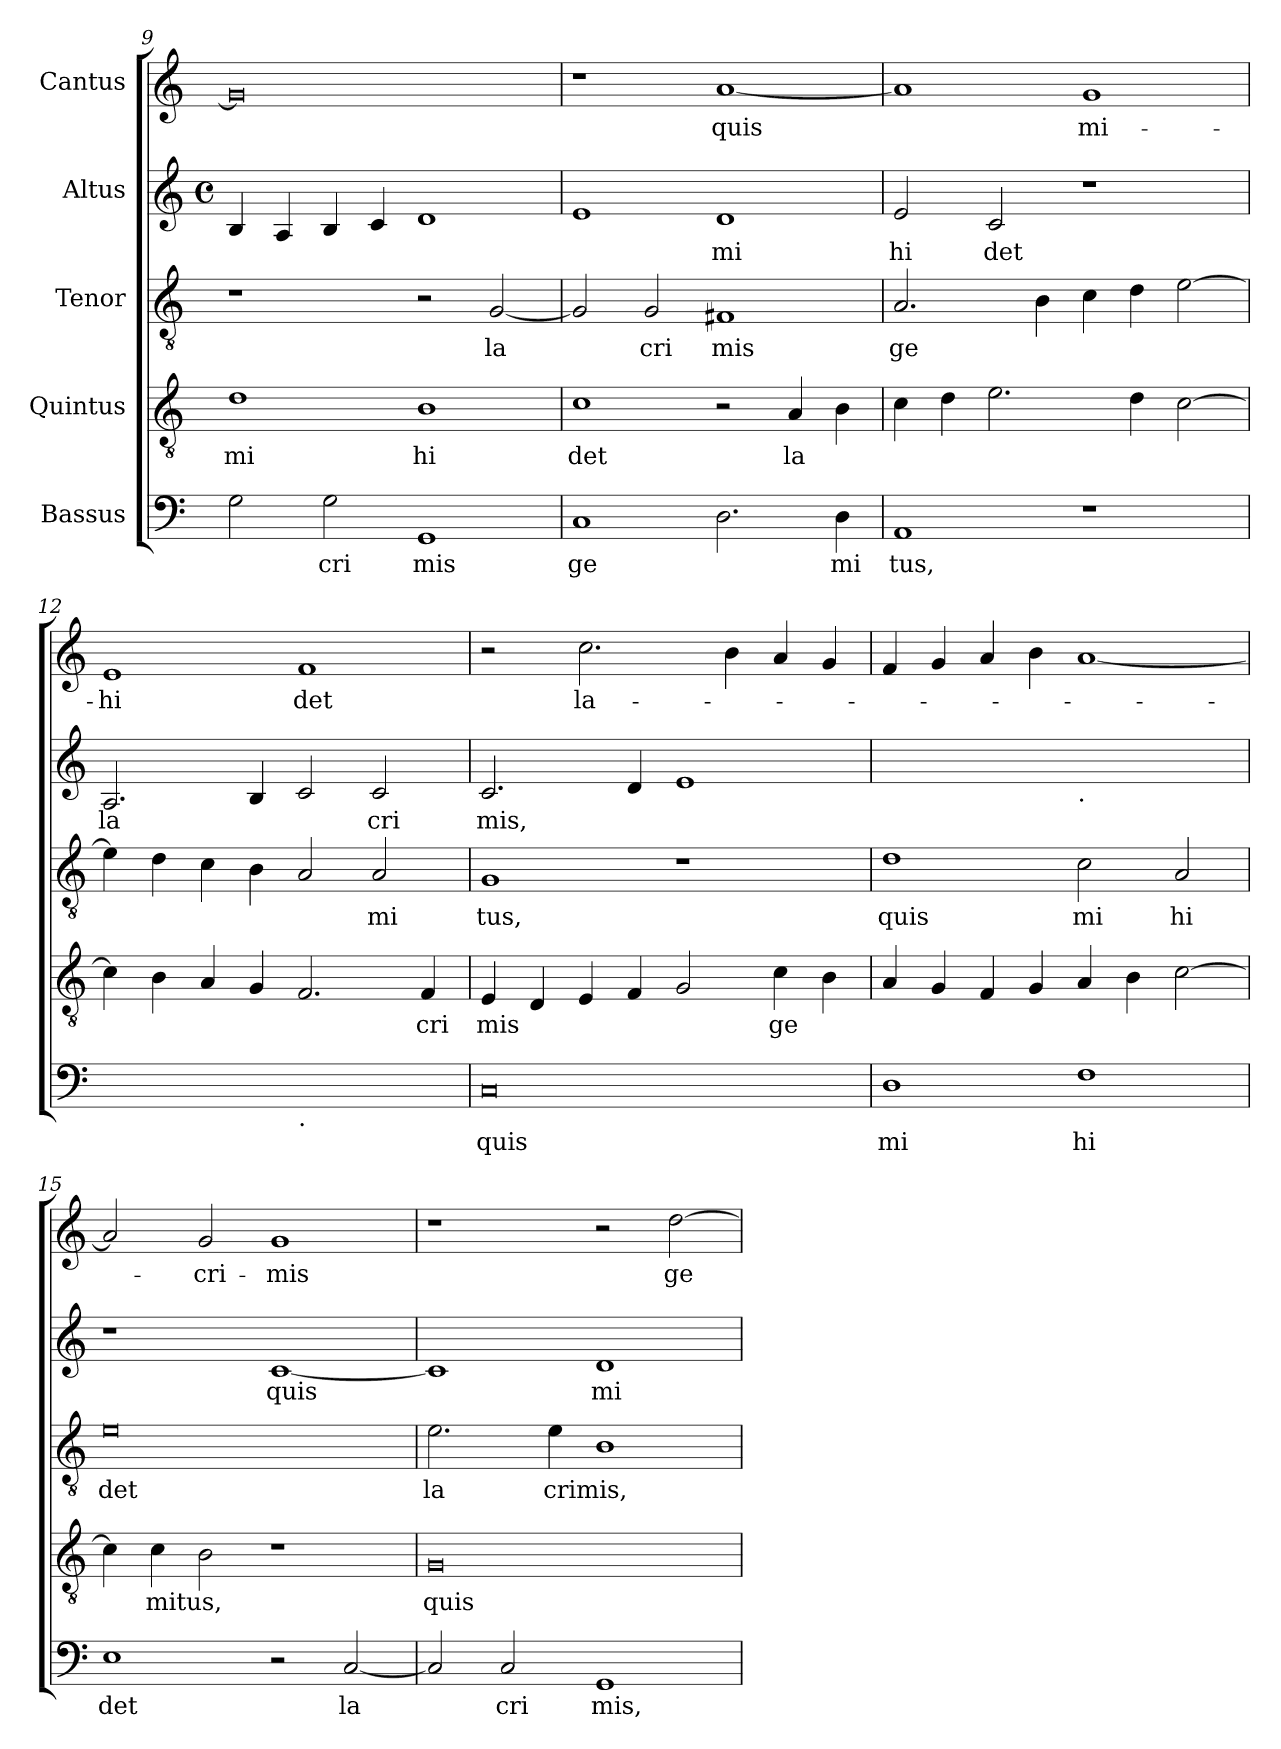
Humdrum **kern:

**kern	**text	**kern	**text	**kern	**text	**kern	**text	**kern	**text
*part5	*part5	*part4	*part4	*part3	*part3	*part2	*part2	*part1	*part1
*staff5	*staff5	*staff4	*staff4	*staff3	*staff3	*staff2	*staff2	*staff1	*staff1
*I"Bassus	*	*I"Quintus	*	*I"Tenor	*	*I"Altus	*	*I"Cantus	*
*clefF4	*	*clefGv2	*	*clefGv2	*	*clefG2	*	*clefG2	*
*k[]	*	*k[]	*	*k[]	*	*k[]	*	*k[]	*
*	*	*	*	*	*	*M4/4	*	*	*
*	*	*	*	*	*	*met(c)	*	*	*
=9	=9	=9	=9	=9	=9	=9	=9	=9	=9
!	!	!	!LO:LY:b	!	!	!	!	!	!
2G\	.	1d	mi	1r	.	4B/	.	0g]	.
.	.	.	.	.	.	4A/	.	.	.
!	!LO:LY:b	!	!	!	!	!	!	!	!
2G\	cri	.	.	.	.	4B/	.	.	.
.	.	.	.	.	.	4c/	.	.	.
!	!LO:LY:b	!	!LO:LY:b	!	!	!	!	!	!
1GG	mis	1B	hi	2r	.	1d	.	.	.
!	!	!	!	!	!LO:LY:b	!	!	!	!
.	.	.	.	[<2G/	la	.	.	.	.
=10	=10	=10	=10	=10	=10	=10	=10	=10	=10
!	!LO:LY:b	!	!LO:LY:b	!	!	!	!	!	!
1C	ge	1c	det	2G/]	.	1e	.	1r	.
!	!	!	!	!	!LO:LY:b	!	!	!	!
.	.	.	.	2G/	cri	.	.	.	.
!	!	!	!	!	!LO:LY:b	!	!LO:LY:b	!	!LO:LY:b
2.D\	.	2r	.	1F#X	mis	1d	mi	[<1a	quis
!	!	!	!LO:LY:b	!	!	!	!	!	!
.	.	4A/	la	.	.	.	.	.	.
!	!LO:LY:b	!	!	!	!	!	!	!	!
4D\	mi	4B\	.	.	.	.	.	.	.
=11	=11	=11	=11	=11	=11	=11	=11	=11	=11
!	!LO:LY:b	!	!	!	!LO:LY:b	!	!LO:LY:b	!	!
1AA	tus,	4c\	.	2.A/	ge	2e/	hi	1a]	.
.	.	4d\	.	.	.	.	.	.	.
!	!	!	!	!	!	!	!LO:LY:b	!	!
.	.	2.e\	.	.	.	2c/	det	.	.
.	.	.	.	4B\	.	.	.	.	.
!	!	!	!	!	!	!	!	!	!LO:LY:b
1r	.	.	.	4c\	.	1r	.	1g	mi-
.	.	4d\	.	4d\	.	.	.	.	.
.	.	[>2c\	.	[>2e\	.	.	.	.	.
=12	=12	=12	=12	=12	=12	=12	=12	=12	=12
!	!	!	!	!	!	!	!LO:LY:b	!	!LO:LY:b
1ryy	.	4c\]	.	4e\]	.	2.A/	la	1e	-hi
.	.	4B\	.	4d\	.	.	.	.	.
.	.	4A/	.	4c\	.	.	.	.	.
.	.	4G/	.	4B\	.	4B/	.	.	.
!LO:TX:b:t=.	!	!	!	!	!	!	!	!	!
!	!	!	!	!	!	!	!	!	!LO:LY:b
1ryy	.	2.F/	.	2A/	.	2c/	.	1f	det
!	!	!	!	!	!LO:LY:b	!	!LO:LY:b	!	!
.	.	.	.	2A/	mi	2c/	cri	.	.
!	!	!	!LO:LY:b	!	!	!	!	!	!
.	.	4F/	cri	.	.	.	.	.	.
!!LO:LB:g=z
=13	=13	=13	=13	=13	=13	=13	=13	=13	=13
!	!LO:LY:b	!	!LO:LY:b	!	!LO:LY:b	!	!LO:LY:b	!	!
0C	quis	4E/	mis	1G	tus,	2.c/	mis,	2r	.
.	.	4D/	.	.	.	.	.	.	.
!	!	!	!	!	!	!	!	!	!LO:LY:b
.	.	4E/	.	.	.	.	.	2.cc\	la-
.	.	4F/	.	.	.	4d/	.	.	.
.	.	2G/	.	1r	.	1e	.	.	.
.	.	.	.	.	.	.	.	4b\	.
!	!	!	!LO:LY:b	!	!	!	!	!	!
.	.	4c\	ge	.	.	.	.	4a/	.
.	.	4B\	.	.	.	.	.	4g/	.
=14	=14	=14	=14	=14	=14	=14	=14	=14	=14
!	!LO:LY:b	!	!	!	!LO:LY:b	!	!	!	!
1D	mi	4A/	.	1d	quis	1ryy	.	4f/	.
.	.	4G/	.	.	.	.	.	4g/	.
.	.	4F/	.	.	.	.	.	4a/	.
.	.	4G/	.	.	.	.	.	4b\	.
!	!	!	!	!	!	!LO:TX:b:t=.	!	!	!
!	!LO:LY:b	!	!	!	!LO:LY:b	!	!	!	!
1F	hi	4A/	.	2c\	mi	1ryy	.	[<1a	.
.	.	4B\	.	.	.	.	.	.	.
!	!	!	!	!	!LO:LY:b	!	!	!	!
.	.	[>2c\	.	2A/	hi	.	.	.	.
=15	=15	=15	=15	=15	=15	=15	=15	=15	=15
!	!LO:LY:b	!	!	!	!LO:LY:b	!	!	!	!
1E	det	4c\]	.	0e	det	1r	.	2a/]	.
!	!	!	!LO:LY:b	!	!	!	!	!	!
.	.	4c\	mitus,	.	.	.	.	.	.
!	!	!	!	!	!	!	!	!	!LO:LY:b
.	.	2B\	.	.	.	.	.	2g/	-cri-
!	!	!	!	!	!	!	!LO:LY:b	!	!LO:LY:b
2r	.	1r	.	.	.	[<1c	quis	1g	-mis
!	!LO:LY:b	!	!	!	!	!	!	!	!
[<2C/	la	.	.	.	.	.	.	.	.
=16	=16	=16	=16	=16	=16	=16	=16	=16	=16
!	!	!	!LO:LY:b	!	!LO:LY:b	!	!	!	!
2C/]	.	0G	quis	2.e\	la	1c]	.	1r	.
!	!LO:LY:b	!	!	!	!	!	!	!	!
2C/	cri	.	.	.	.	.	.	.	.
!	!	!	!	!	!LO:LY:b	!	!	!	!
.	.	.	.	4e\	crimis,	.	.	.	.
!	!LO:LY:b	!	!	!	!	!	!LO:LY:b	!	!
1GG	mis,	.	.	1B	.	1d	mi	2r	.
!	!	!	!	!	!	!	!	!	!LO:LY:b
.	.	.	.	.	.	.	.	[>2dd\	ge-
=	=	=	=	=	=	=	=	=	=
*-	*-	*-	*-	*-	*-	*-	*-	*-	*-
